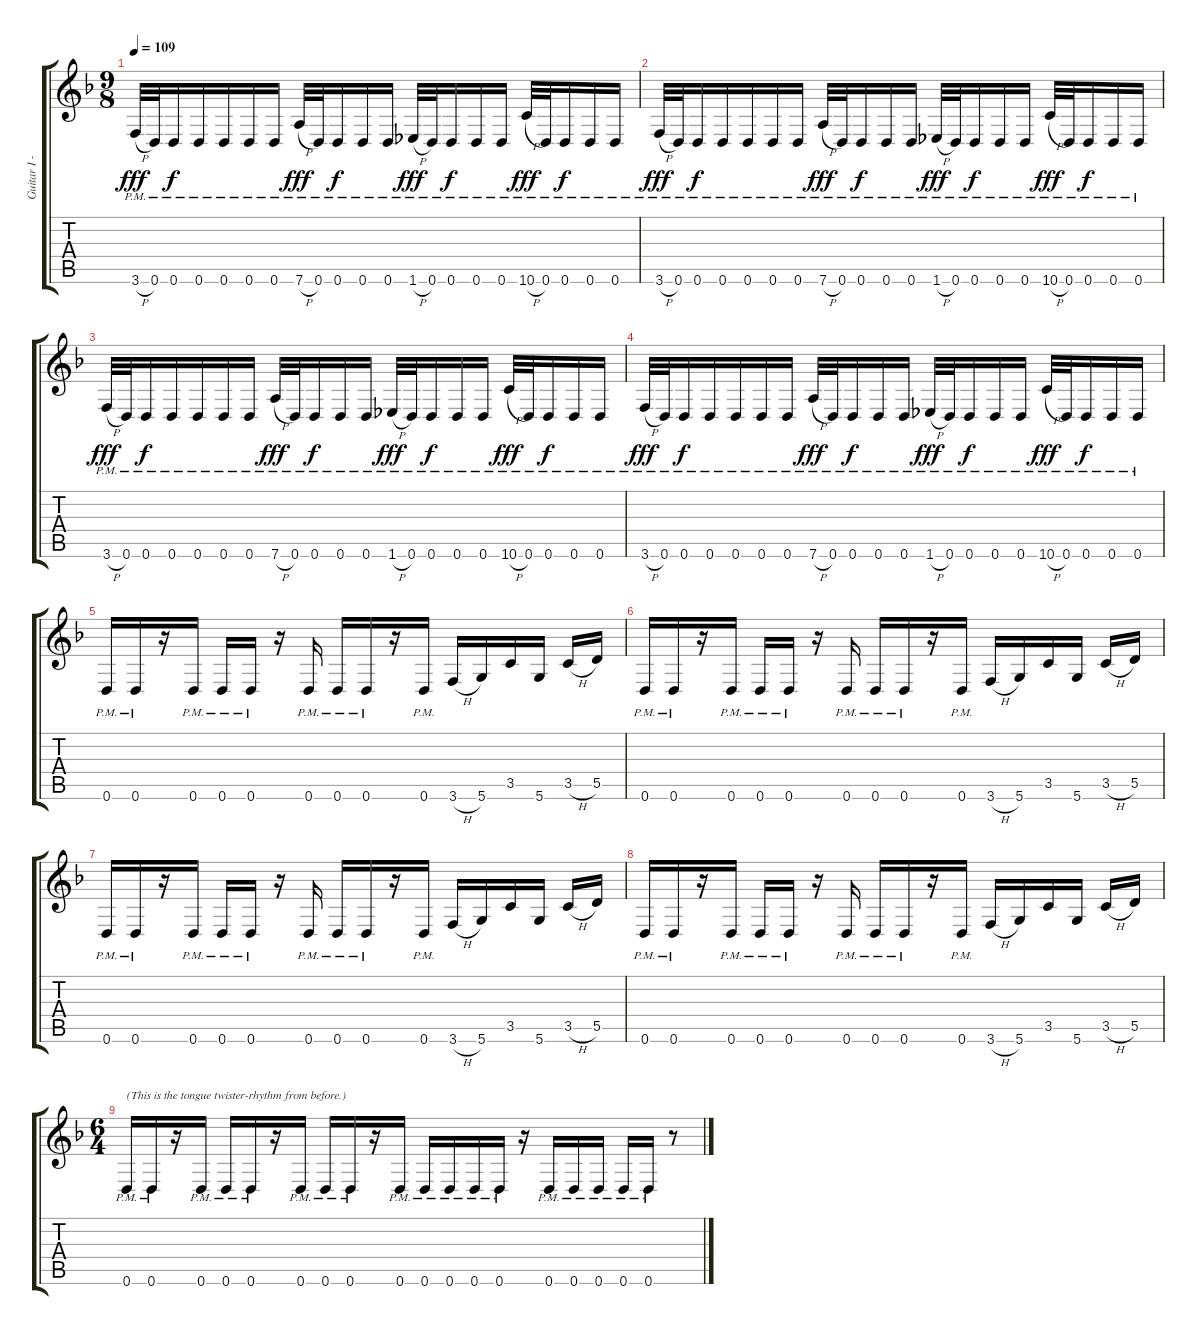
\track ("Guitar I - Adam" "Guitar I -") {instrument distortionguitar}
\staff {score tabs}
\tuning (E4 B3 G3 D3 A2 D2) {hide}
\ts (9 8)
\tempo 109
\clef g2
\ks dminor
3.6{h pm}.32{dy fff} 0.6{pm}.32 0.6{pm}.16{dy f} 0.6{pm}.16 0.6{pm}.16 0.6{pm}.16 0.6{pm}.16 7.6{h pm}.32{dy fff} 0.6{pm}.32 0.6{pm}.16{dy f} 0.6{pm}.16 0.6{pm}.16{beam split} 1.6{h pm}.32{dy fff} 0.6{pm}.32 0.6{pm}.16{dy f beam merge} 0.6{pm}.16 0.6{pm}.16{beam split} 10.6{h pm}.32{dy fff} 0.6{pm}.32 0.6{pm}.16{dy f} 0.6{pm}.16 0.6{pm}.16 |
3.6{h pm}.32{dy fff} 0.6{pm}.32 0.6{pm}.16{dy f} 0.6{pm}.16 0.6{pm}.16 0.6{pm}.16 0.6{pm}.16 7.6{h pm}.32{dy fff} 0.6{pm}.32 0.6{pm}.16{dy f} 0.6{pm}.16 0.6{pm}.16{beam split} 1.6{h pm}.32{dy fff} 0.6{pm}.32 0.6{pm}.16{dy f beam merge} 0.6{pm}.16 0.6{pm}.16{beam split} 10.6{h pm}.32{dy fff} 0.6{pm}.32 0.6{pm}.16{dy f} 0.6{pm}.16 0.6{pm}.16 |
3.6{h pm}.32{dy fff} 0.6{pm}.32 0.6{pm}.16{dy f} 0.6{pm}.16 0.6{pm}.16 0.6{pm}.16 0.6{pm}.16 7.6{h pm}.32{dy fff} 0.6{pm}.32 0.6{pm}.16{dy f} 0.6{pm}.16 0.6{pm}.16{beam split} 1.6{h pm}.32{dy fff} 0.6{pm}.32 0.6{pm}.16{dy f beam merge} 0.6{pm}.16 0.6{pm}.16{beam split} 10.6{h pm}.32{dy fff} 0.6{pm}.32 0.6{pm}.16{dy f} 0.6{pm}.16 0.6{pm}.16 |
3.6{h pm}.32{dy fff} 0.6{pm}.32 0.6{pm}.16{dy f} 0.6{pm}.16 0.6{pm}.16 0.6{pm}.16 0.6{pm}.16 7.6{h pm}.32{dy fff} 0.6{pm}.32 0.6{pm}.16{dy f} 0.6{pm}.16 0.6{pm}.16{beam split} 1.6{h pm}.32{dy fff} 0.6{pm}.32 0.6{pm}.16{dy f beam merge} 0.6{pm}.16 0.6{pm}.16{beam split} 10.6{h pm}.32{dy fff} 0.6{pm}.32 0.6{pm}.16{dy f} 0.6{pm}.16 0.6{pm}.16 |
0.6{pm}.16 0.6{pm}.16 r.16 0.6{pm}.16{beam split} 0.6{pm}.16 0.6{pm}.16 r.16 0.6{pm}.16{beam split} 0.6{pm}.16 0.6{pm}.16 r.16 0.6{pm}.16 3.6{h}.16 5.6.16 3.5.16 5.6.16{beam split} 3.5{h}.16 5.5.16 |
0.6{pm}.16 0.6{pm}.16 r.16 0.6{pm}.16{beam split} 0.6{pm}.16 0.6{pm}.16 r.16 0.6{pm}.16{beam split} 0.6{pm}.16 0.6{pm}.16 r.16 0.6{pm}.16 3.6{h}.16 5.6.16 3.5.16 5.6.16{beam split} 3.5{h}.16 5.5.16 |
0.6{pm}.16 0.6{pm}.16 r.16 0.6{pm}.16{beam split} 0.6{pm}.16 0.6{pm}.16 r.16 0.6{pm}.16{beam split} 0.6{pm}.16 0.6{pm}.16 r.16 0.6{pm}.16 3.6{h}.16 5.6.16 3.5.16 5.6.16{beam split} 3.5{h}.16 5.5.16 |
0.6{pm}.16 0.6{pm}.16 r.16 0.6{pm}.16{beam split} 0.6{pm}.16 0.6{pm}.16 r.16 0.6{pm}.16{beam split} 0.6{pm}.16 0.6{pm}.16 r.16 0.6{pm}.16 3.6{h}.16 5.6.16 3.5.16 5.6.16{beam split} 3.5{h}.16 5.5.16 |
\ts (6 4)
0.6{pm}.16{txt "(This is the tongue twister-rhythm from before.)"} 0.6{pm}.16 r.16 0.6{pm}.16{beam split} 0.6{pm}.16 0.6{pm}.16 r.16 0.6{pm}.16{beam split} 0.6{pm}.16 0.6{pm}.16 r.16 0.6{pm}.16 0.6{pm}.16 0.6{pm}.16 0.6{pm}.16 0.6{pm}.16 r.16 0.6{pm}.16 0.6{pm}.16 0.6{pm}.16{beam split} 0.6{pm}.16 0.6{pm}.16 r.8
